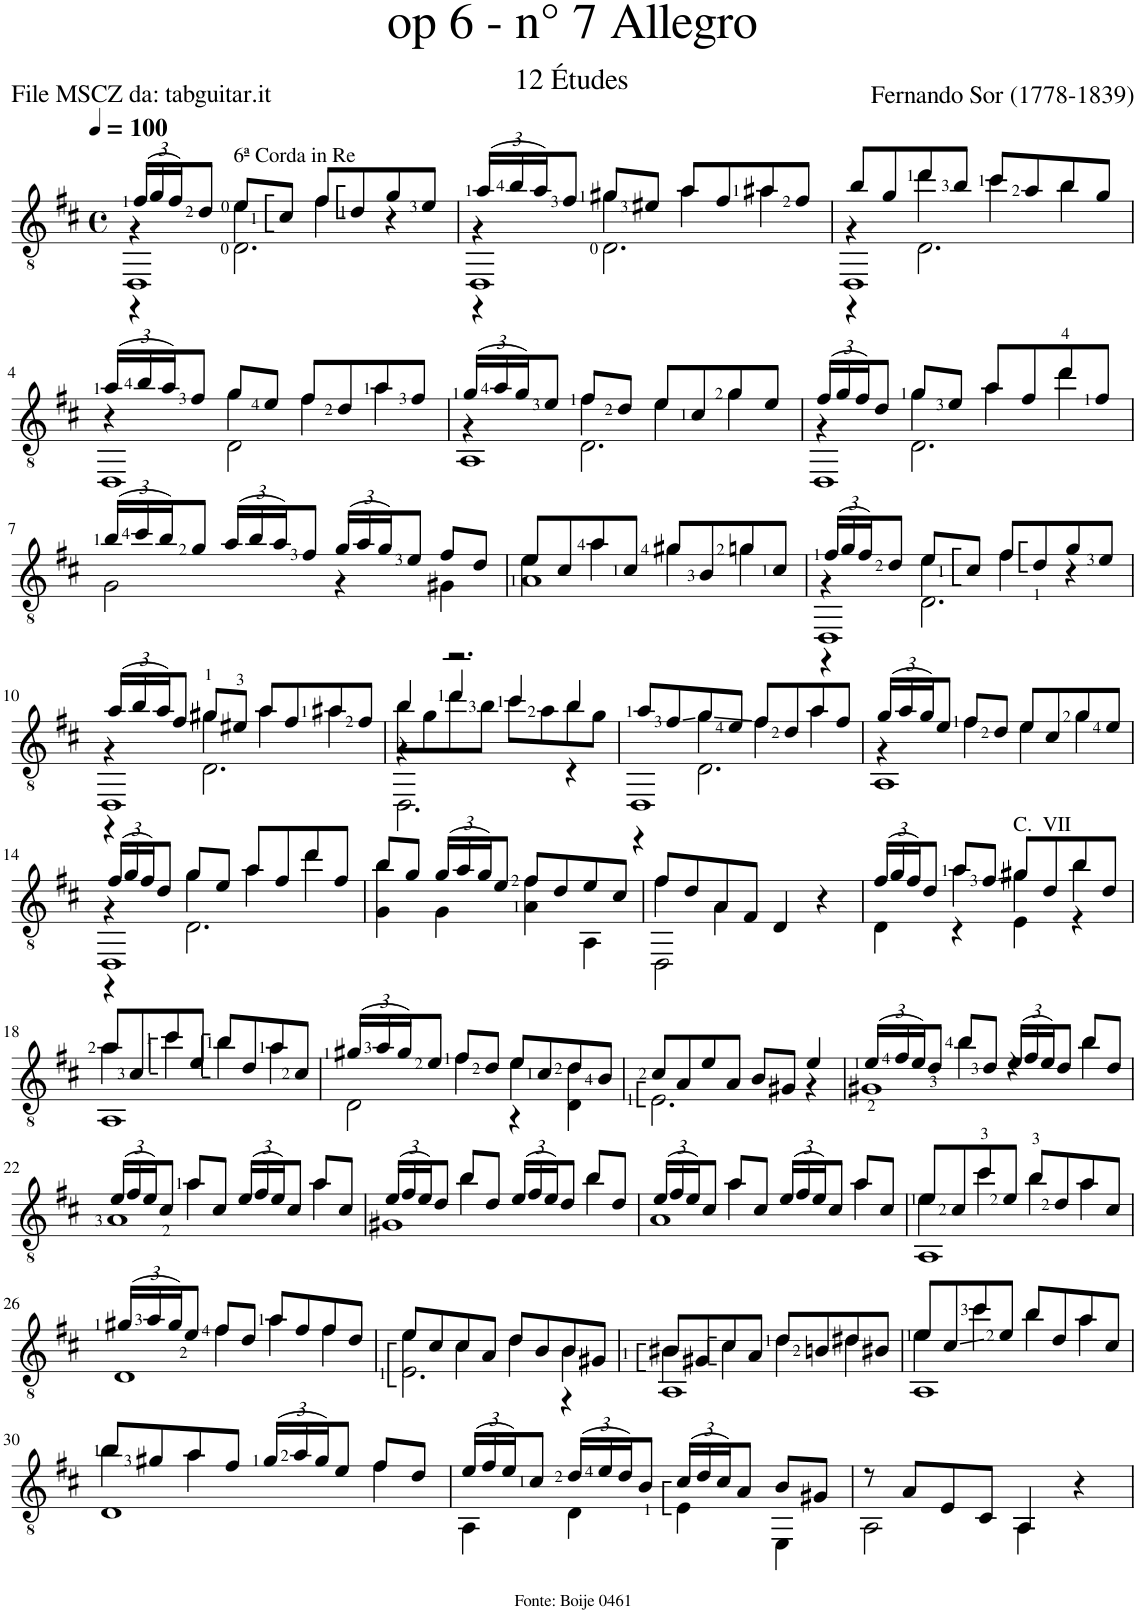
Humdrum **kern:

**kern
*part1
*staff1
*I"Guitar
*I'Guit.
*clefGv2
*k[f#c#]
*M4/4
*met(c)
*MM100
*Xbrackettup
=1
*^
*	*^
*	*	*^
(24f#/LL	4r	1DD	4r
24g/	.	.	.
24f#/J)	.	.	.
8d/J	.	.	.
!LO:TX:a:t=6ª Corda in Re	!	!	!
8e/L	4e\	.	2.D\
8c#/J	.	.	.
8f#/L	4f#\	.	.
8d/	.	.	.
8g/	4r	.	.
8e/J	.	.	.
=2	=2	=2	=2
(24a/LL	4r	1DD	4r
24b/	.	.	.
24a/J)	.	.	.
8f#/J	.	.	.
8g#X/L	4g#\	.	2.D\
8e#X/J	.	.	.
8a/L	4a\	.	.
8f#/	.	.	.
8a#X/	4a#\	.	.
8f#/J	.	.	.
=3	=3	=3	=3
8b/L	4r	1DD	4r
8g/	.	.	.
8dd/	4dd\	.	2.D\
8b/J	.	.	.
8cc#/L	4cc#\	.	.
8a/	.	.	.
8b/	4b\	.	.
8g/J	.	.	.
!!LO:LB:g=z	!!	!!	!!
=4	=4	=4	=4
(24a/LL	4r	4ryy	1DD
24b/	.	.	.
24a/J)	.	.	.
8f#/J	.	.	.
8g/L	4g\	2D\	.
8e/J	.	.	.
8f#/L	4f#\	.	.
8d/	.	.	.
8a/	4a\	4ryy	.
8f#/J	.	.	.
=5	=5	=5	=5
(24g/LL	4ryy	4r	1AA
24a/	.	.	.
24g/J)	.	.	.
8e/J	.	.	.
8f#/L	4f#\	2.D\	.
8d/J	.	.	.
8e/L	4e\	.	.
8c#/	.	.	.
8g/	4g\	.	.
8e/J	.	.	.
=6	=6	=6	=6
(24f#/LL	4r	4ryy	1DD
24g/	.	.	.
24f#/J)	.	.	.
8d/J	.	.	.
8g/L	4g\	2.D\	.
8e/J	.	.	.
8a/L	4a\	.	.
8f#/	.	.	.
8dd/	4dd\	.	.
8f#/J	.	.	.
*	*v	*v	*v
!!LO:LB:g=z
=7	=7
(24b/LL	2G\
24cc#/	.
24b/J)	.
8g/J	.
(24a/LL	.
24b/	.
24a/J)	.
8f#/J	.
(24g/LL	4r
24a/	.
24g/J)	.
8e/J	.
8f#/L	4G#X\
8d/J	.
=8	=8
*	*^
8e/L	4e\	1A
8c#/	.	.
8a/	4a\	.
8c#/J	.	.
8g#X/L	4g#\	.
8B/	.	.
8gn/	4g\	.
8c#/J	.	.
=9	=9	=9
*	*	*^
(24f#/LL	4r	1DD	4r
24g/	.	.	.
24f#/J)	.	.	.
8d/J	.	.	.
8e/L	4e\	.	2.D\
8c#/J	.	.	.
8f#/L	4f#\	.	.
8d/	.	.	.
8g/	4r	.	.
8e/J	.	.	.
!!LO:LB:g=z	!!	!!	!!
=10	=10	=10	=10
(24a/LL	4r	1DD	4r
24b/	.	.	.
24a/J)	.	.	.
8f#/J	.	.	.
8g#X/L	4g#\	.	2.D\
8e#X/J	.	.	.
8a/L	4a\	.	.
8f#/	.	.	.
8a#X/	4a#\	.	.
8f#/J	.	.	.
=11	=11	=11	=11
8b\L	4r	4b/	2.DD\
8g\	.	.	.
8dd\	2.r	4dd/	.
8b\J	.	.	.
8cc#\L	.	4cc#/	.
8a\	.	.	.
8b\	.	4b/	4r
8g\J	.	.	.
=12	=12	=12	=12
8a/L	4ryy	1DD	4r
8f#/	.	.	.
8g/	4g\	.	2.D\
8e/J	.	.	.
8f#/L	4f#\	.	.
8d/	.	.	.
8a/	4a\	.	.
8f#/J	.	.	.
*	*	*v	*v
=13	=13	=13
(24g/LL	4r	1AA
24a/	.	.
24g/J)	.	.
8e/J	.	.
8f#/L	4f#\	.
8d/J	.	.
8e/L	4e\	.
8c#/	.	.
8g/	4g\	.
8e/J	.	.
!!LO:LB:g=z	!!	!!
=14	=14	=14
*	*	*^
(24f#/LL	4r	1DD	4r
24g/	.	.	.
24f#/J)	.	.	.
8d/J	.	.	.
8g/L	4g\	.	2.D\
8e/J	.	.	.
8a/L	4a\	.	.
8f#/	.	.	.
8dd/	4dd\	.	.
8f#/J	.	.	.
*	*v	*v	*v
=15	=15
8b/L	4G\ 4b\
8g/J	.
(24g/LL	4G\
24a/	.
24g/J)	.
8e/J	.
8f#/L	4A\ 4f#\
8d/	.
8e/	4AA\
8c#/J	.
=16	=16
*	*^
8f#/L	4f#\	2DD\
8d/	.	.
8A/	4A\	.
8F#/J	.	.
4D/	2ryy	2ryy
4r	.	.
=17	=17	=17
(24f#/LL	4ryy	4D\
24g/	.	.
24f#/J)	.	.
8d/J	.	.
8a/L	4a\	4r
8f#/J	.	.
!LO:TX:a:t=C.  VII	!	!
8g#X/L	4g#\	4E\
8d/	.	.
8b/	4b\	4r
8d/J	.	.
!!LO:LB:g=z	!!	!!
=18	=18	=18
8a/L	4a\	1AA
8c#/	.	.
8cc#/	4cc#\	.
8e/J	.	.
8b/L	4b\	.
8d/	.	.
8a/	4a\	.
8c#/J	.	.
=19	=19	=19
(24g#X/LL	4ryy	2D\
24a/	.	.
24g#/J)	.	.
8e/J	.	.
8f#/L	4f#\	.
8d/J	.	.
8e/L	4e\	4r
8c#/	.	.
8d/	4d\	4D\
8B/J	.	.
*	*v	*v
=20	=20
8c#/L	2.E\
8A/	.
8e/	.
8A/J	.
8B/L	.
8G#X/J	.
4e/	4r
=21	=21
*	*^
(24e/LL	4ryy	1G#X
24f#/	.	.
24e/J)	.	.
8d/J	.	.
8b/L	4b\	.
8d/J	.	.
(24e/LL	4r	.
24f#/	.	.
24e/J)	.	.
8d/J	.	.
8b/L	4b\	.
8d/J	.	.
!!LO:LB:g=z	!!	!!
=22	=22	=22
(24e/LL	4ryy	1A
24f#/	.	.
24e/J)	.	.
8c#/J	.	.
8a/L	4a\	.
8c#/J	.	.
(24e/LL	4ryy	.
24f#/	.	.
24e/J)	.	.
8c#/J	.	.
8a/L	4a\	.
8c#/J	.	.
=23	=23	=23
(24e/LL	4ryy	1G#X
24f#/	.	.
24e/J)	.	.
8d/J	.	.
8b/L	4b\	.
8d/J	.	.
(24e/LL	4ryy	.
24f#/	.	.
24e/J)	.	.
8d/J	.	.
8b/L	4b\	.
8d/J	.	.
=24	=24	=24
(24e/LL	4ryy	1A
24f#/	.	.
24e/J)	.	.
8c#/J	.	.
8a/L	4a\	.
8c#/J	.	.
(24e/LL	4ryy	.
24f#/	.	.
24e/J)	.	.
8c#/J	.	.
8a/L	4a\	.
8c#/J	.	.
=25	=25	=25
8e/L	4e\	1AA
8c#/	.	.
8cc#/	4cc#\	.
8e/J	.	.
8b/L	4b\	.
8d/	.	.
8a/	4a\	.
8c#/J	.	.
!!LO:LB:g=z	!!	!!
=26	=26	=26
(24g#X/LL	4ryy	1D
24a/	.	.
24g#/J)	.	.
8e/J	.	.
8f#/L	4f#\	.
8d/J	.	.
8a/L	4a\	.
8f#/	.	.
8f#/	4f#\	.
8d/J	.	.
=27	=27	=27
8e/L	4e\	2.E\
8c#/	.	.
8c#/	4c#\	.
8A/J	.	.
8d/L	4d\	.
8B/	.	.
8B/	4B\	4r
8G#X/J	.	.
=28	=28	=28
8B#X/L	4B#\	1AA
8G#X/	.	.
8c#/	4c#\	.
8A/J	.	.
8d/L	4d\	.
8Bn/	.	.
8d#X/	4d#\	.
8B#X/J	.	.
=29	=29	=29
8e/L	4e\	1AA
8c#/	.	.
8cc#/	4cc#\	.
8e/J	.	.
8b/L	4b\	.
8d/	.	.
8a/	4a\	.
8c#/J	.	.
!!LO:LB:g=z	!!	!!
=30	=30	=30
8b/L	4b\	1D
8g#X/	.	.
8a/	4a\	.
8f#/J	.	.
(24g#/LL	4ryy	.
24a/	.	.
24g#/J)	.	.
8e/J	.	.
8f#/L	4f#\	.
8d/J	.	.
*	*v	*v
=31	=31
(24e/LL	4AA\
24f#/	.
24e/J)	.
8c#/J	.
(24d/LL	4D\
24e/	.
24d/J)	.
8B/J	.
(24c#/LL	4E\
24d/	.
24c#/J)	.
8A/J	.
8B/L	4EE\
8G#X/J	.
=32	=32
8r	2AA\
8A/L	.
8E/	.
8C#/J	.
4AA/	4AA\
4r	4ryy
*v	*v
=
*-
